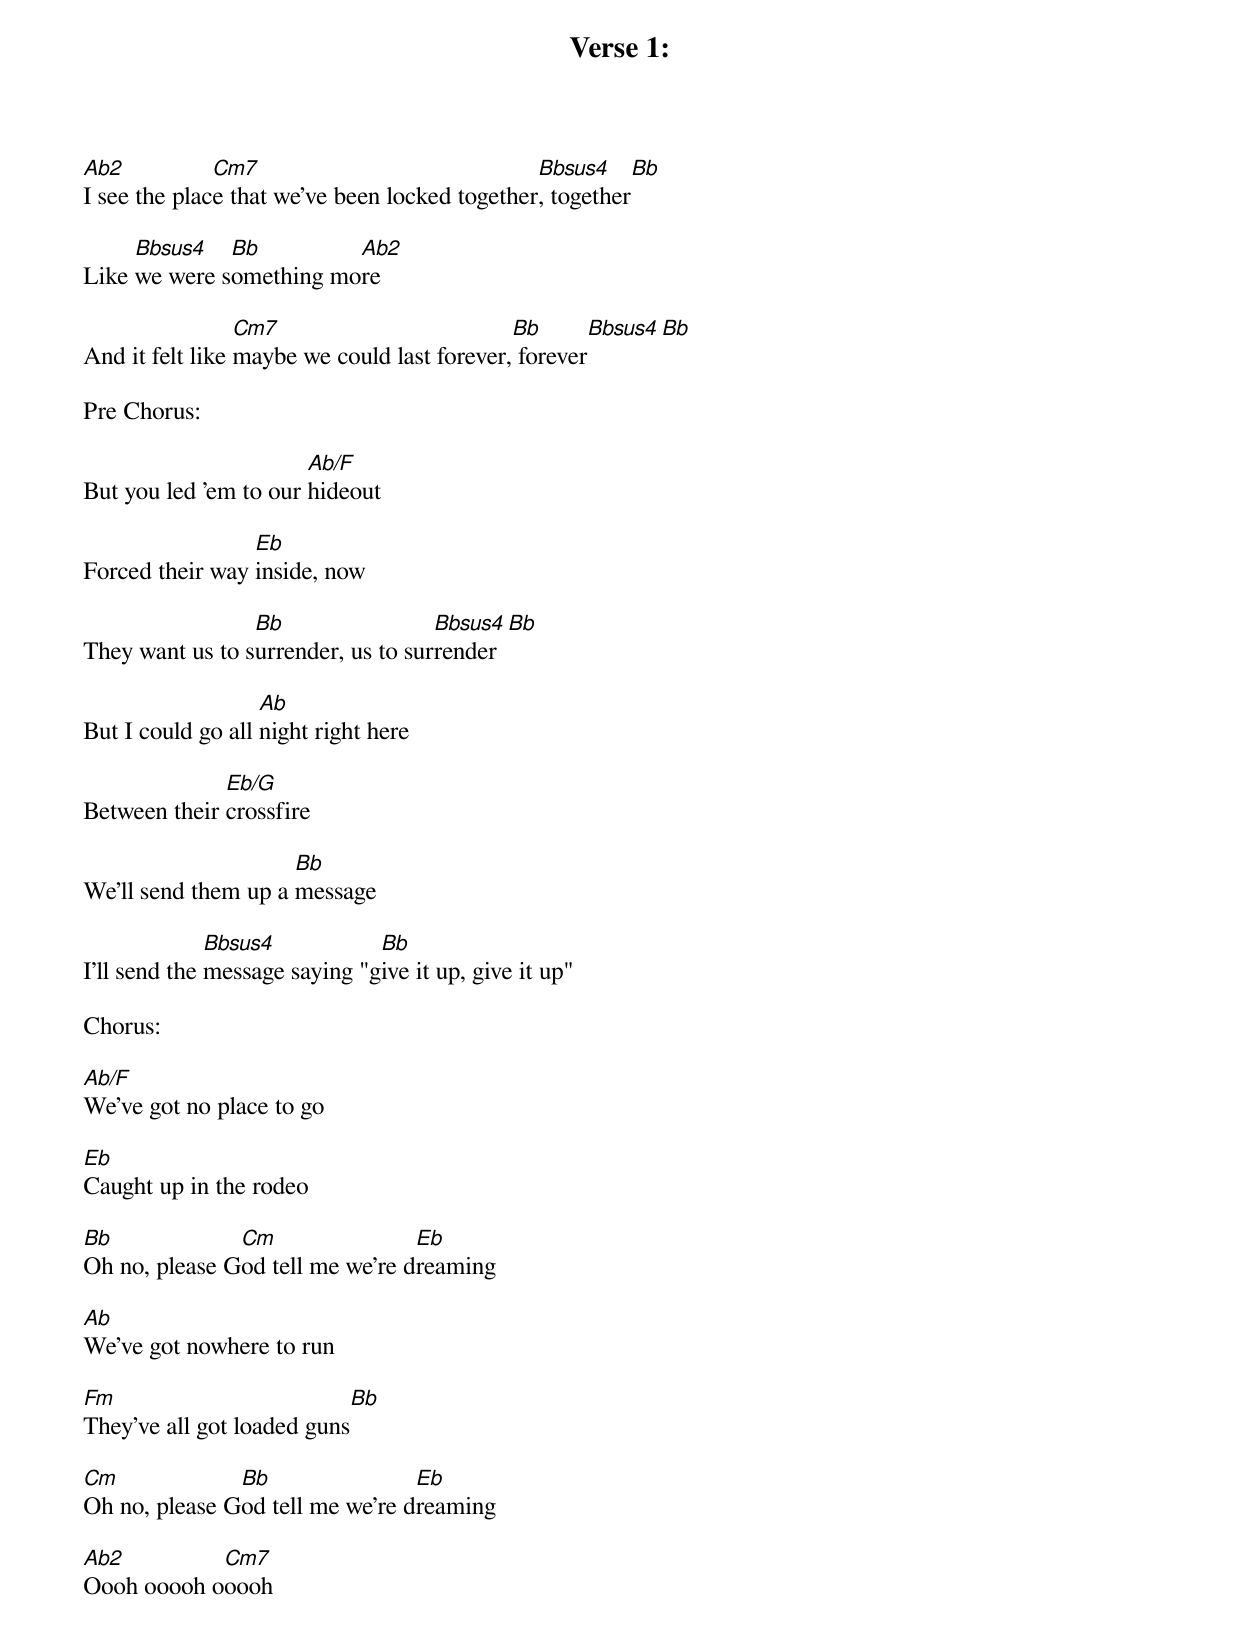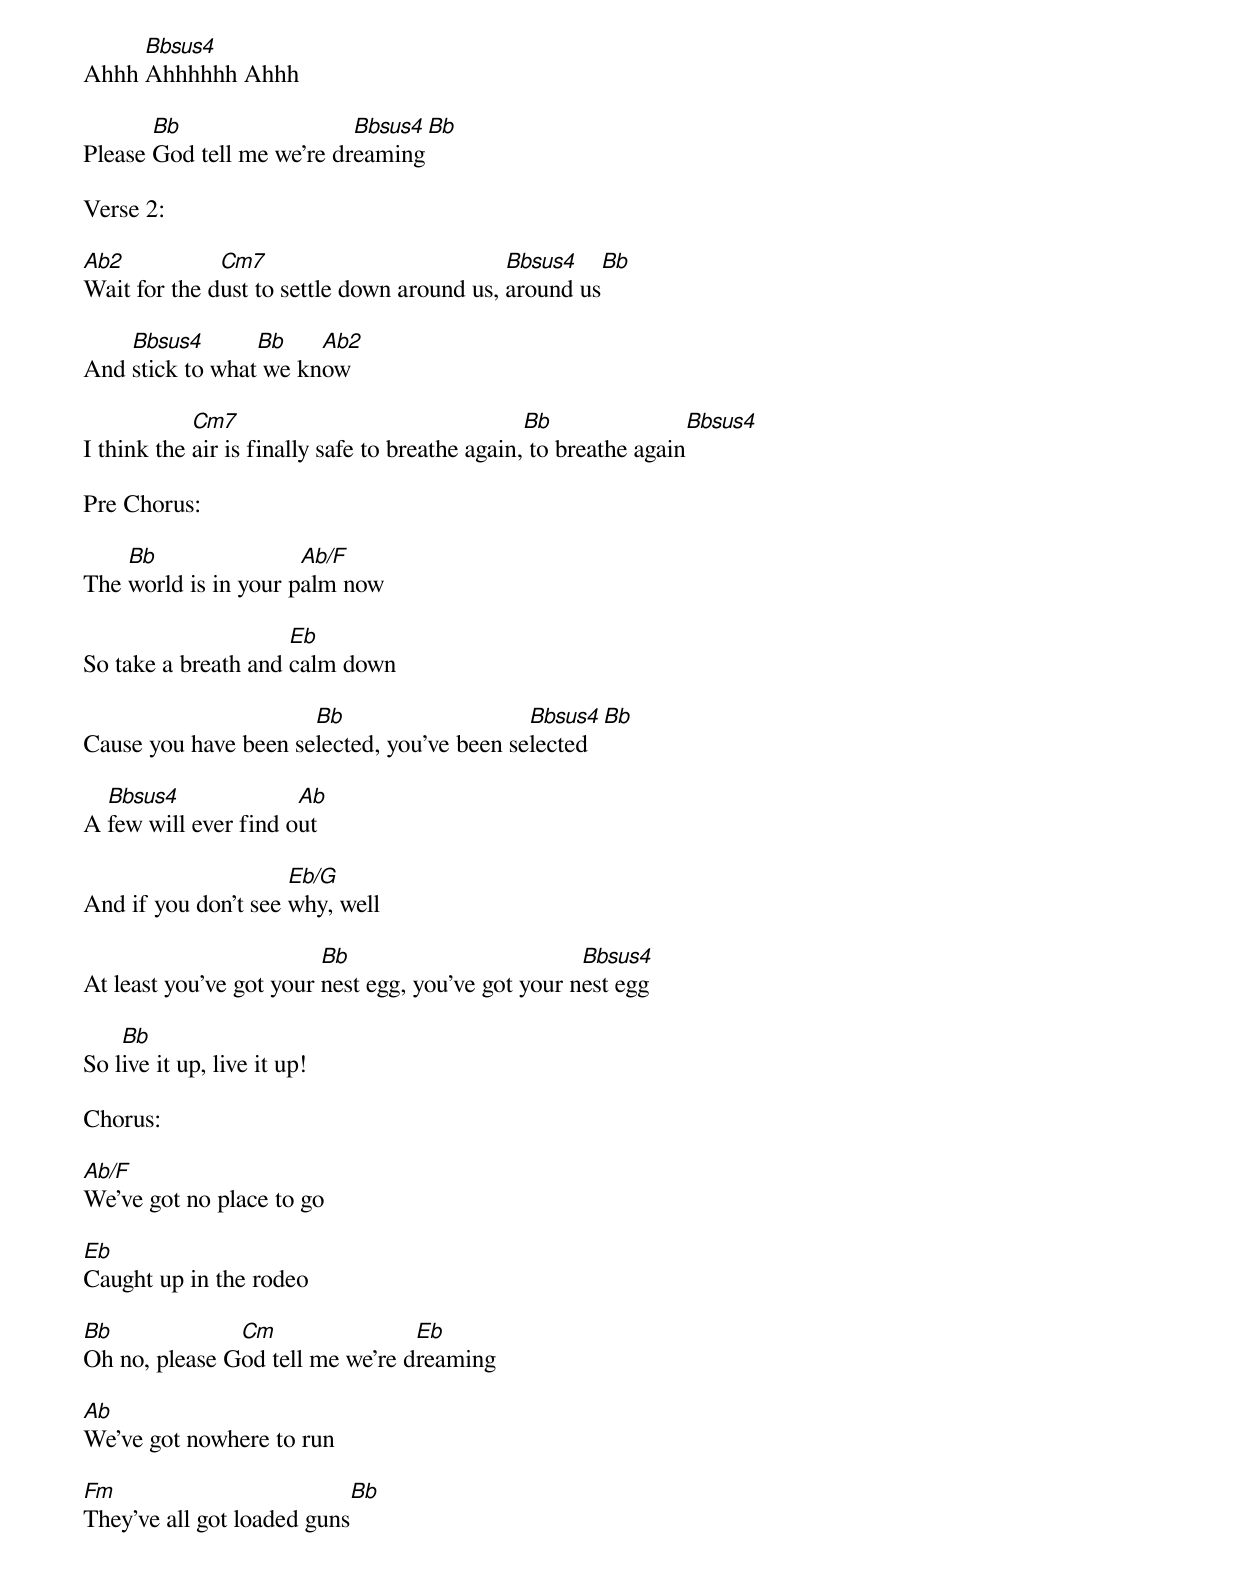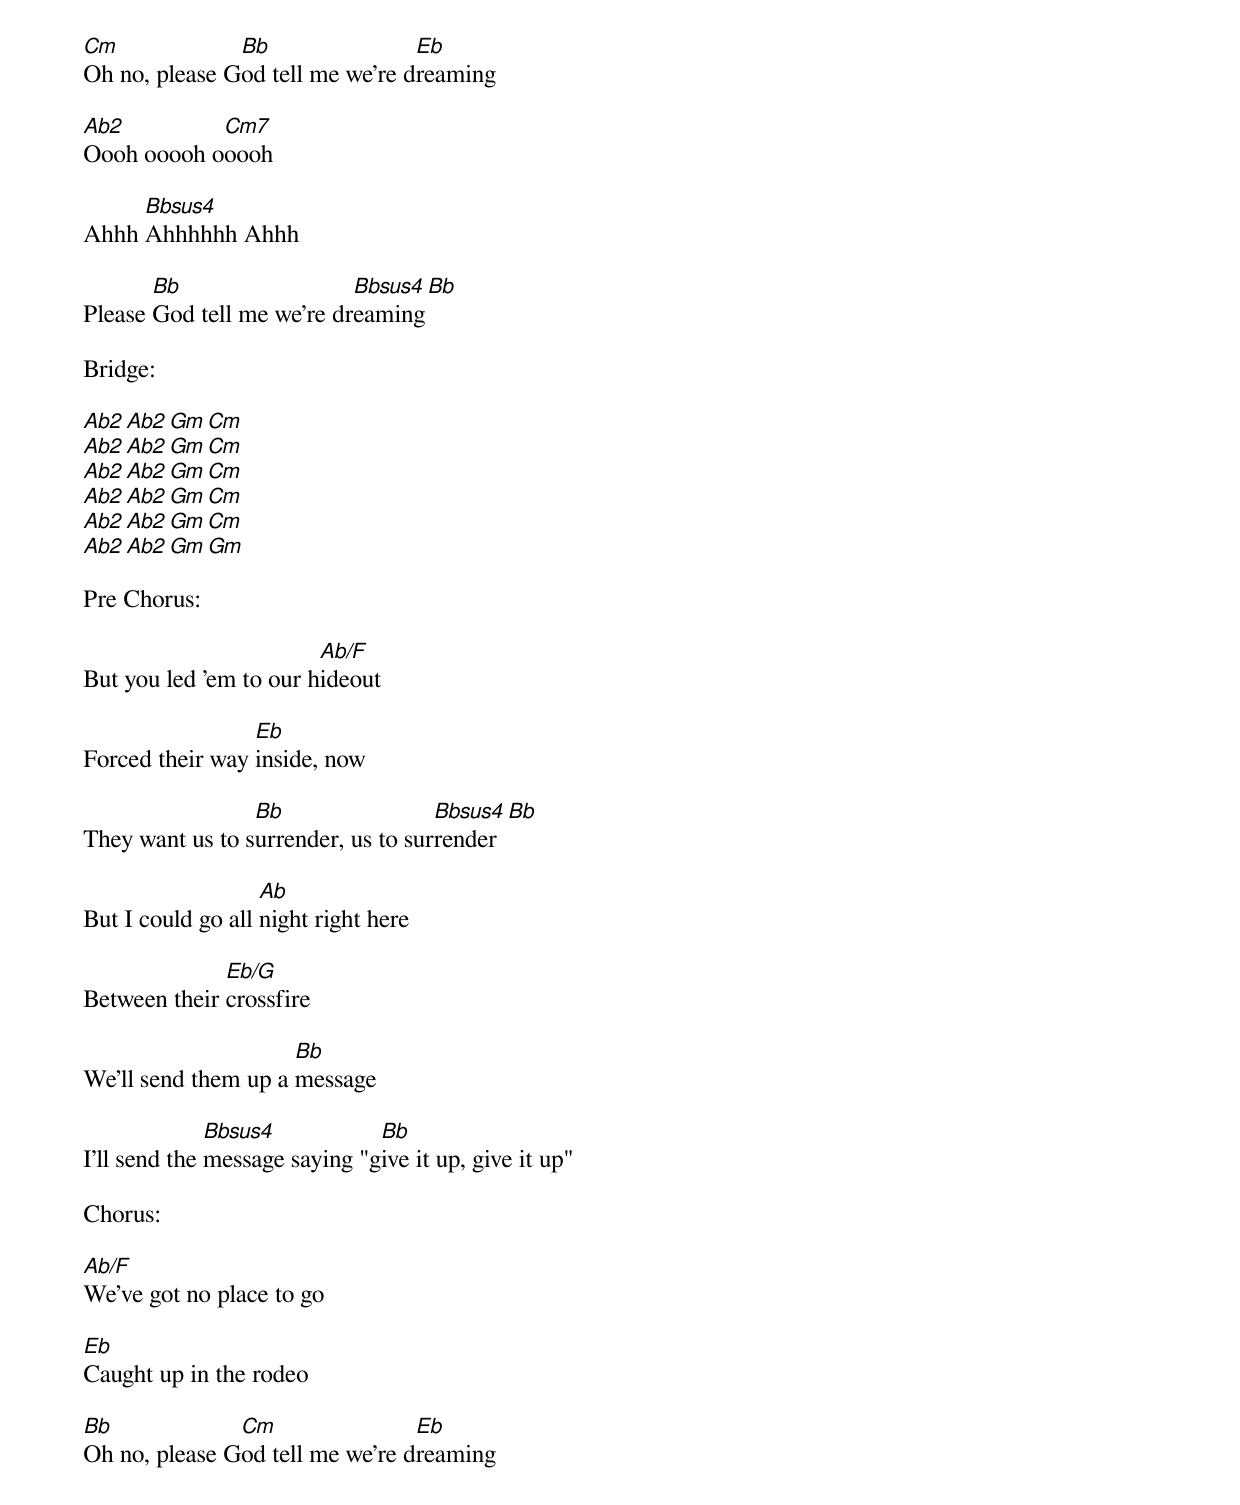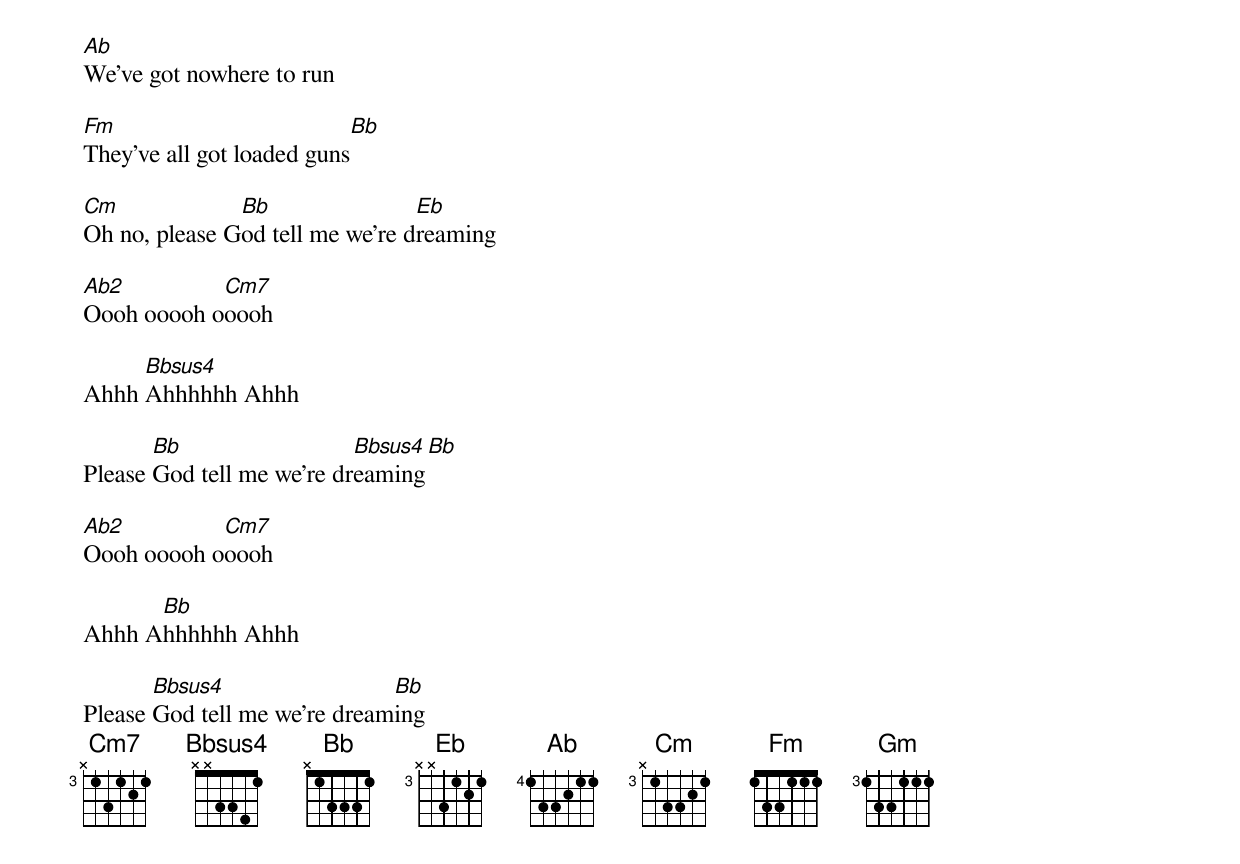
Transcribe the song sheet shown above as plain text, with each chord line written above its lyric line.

Verse 1:

Ab2           Cm7                              Bbsus4        Bb
I see the place that we've been locked together, together

     Bbsus4   Bb         Ab2
Like we were something more

                 Cm7                         Bb        Bbsus4   Bb
And it felt like maybe we could last forever, forever

Pre Chorus:

                       Ab/F
But you led 'em to our hideout

                 Eb
Forced their way inside, now

                 Bb                 Bbsus4    Bb
They want us to surrender, us to surrender

                   Ab
But I could go all night right here

              Eb/G
Between their crossfire

                     Bb
We'll send them up a message

              Bbsus4           Bb
I'll send the message saying "give it up, give it up"

Chorus:

Ab/F
We've got no place to go

Eb
Caught up in the rodeo

Bb             Cm                Eb
Oh no, please God tell me we're dreaming

Ab
We've got nowhere to run

Fm                          Bb
They've all got loaded guns

Cm             Bb                Eb
Oh no, please God tell me we're dreaming

Ab2         Cm7
Oooh ooooh ooooh

     Bbsus4
Ahhh Ahhhhhh Ahhh

       Bb                  Bbsus4    Bb
Please God tell me we're dreaming

Verse 2:

Ab2           Cm7                           Bbsus4       Bb
Wait for the dust to settle down around us, around us

    Bbsus4       Bb    Ab2
And stick to what we know

            Cm7                                  Bb                Bbsus4
I think the air is finally safe to breathe again, to breathe again

Pre Chorus:

    Bb                Ab/F
The world is in your palm now

                     Eb
So take a breath and calm down

                      Bb                    Bbsus4    Bb
Cause you have been selected, you've been selected

  Bbsus4              Ab
A few will ever find out

                     Eb/G
And if you don't see why, well

                         Bb                         Bbsus4
At least you've got your nest egg, you've got your nest egg

    Bb
So live it up, live it up!

Chorus:

Ab/F
We've got no place to go

Eb
Caught up in the rodeo

Bb             Cm                Eb
Oh no, please God tell me we're dreaming

Ab
We've got nowhere to run

Fm                          Bb
They've all got loaded guns

Cm             Bb                Eb
Oh no, please God tell me we're dreaming

Ab2         Cm7
Oooh ooooh ooooh

     Bbsus4
Ahhh Ahhhhhh Ahhh

       Bb                  Bbsus4    Bb
Please God tell me we're dreaming

Bridge:

Ab2  Ab2  Gm  Cm
Ab2  Ab2  Gm  Cm
Ab2  Ab2  Gm  Cm
Ab2  Ab2  Gm  Cm
Ab2  Ab2  Gm  Cm
Ab2  Ab2  Gm  Gm

Pre Chorus:

                        Ab/F
But you led 'em to our hideout

                 Eb
Forced their way inside, now

                 Bb                 Bbsus4    Bb
They want us to surrender, us to surrender

                   Ab
But I could go all night right here

              Eb/G
Between their crossfire

                     Bb
We'll send them up a message

              Bbsus4           Bb
I'll send the message saying "give it up, give it up"

Chorus:

Ab/F
We've got no place to go

Eb
Caught up in the rodeo

Bb             Cm                Eb
Oh no, please God tell me we're dreaming

Ab
We've got nowhere to run

Fm                          Bb
They've all got loaded guns

Cm             Bb                Eb
Oh no, please God tell me we're dreaming

Ab2         Cm7
Oooh ooooh ooooh

     Bbsus4
Ahhh Ahhhhhh Ahhh

       Bb                  Bbsus4    Bb
Please God tell me we're dreaming

Ab2         Cm7
Oooh ooooh ooooh

      Bb
Ahhh Ahhhhhh Ahhh

       Bbsus4                 Bb
Please God tell me we're dreaming
